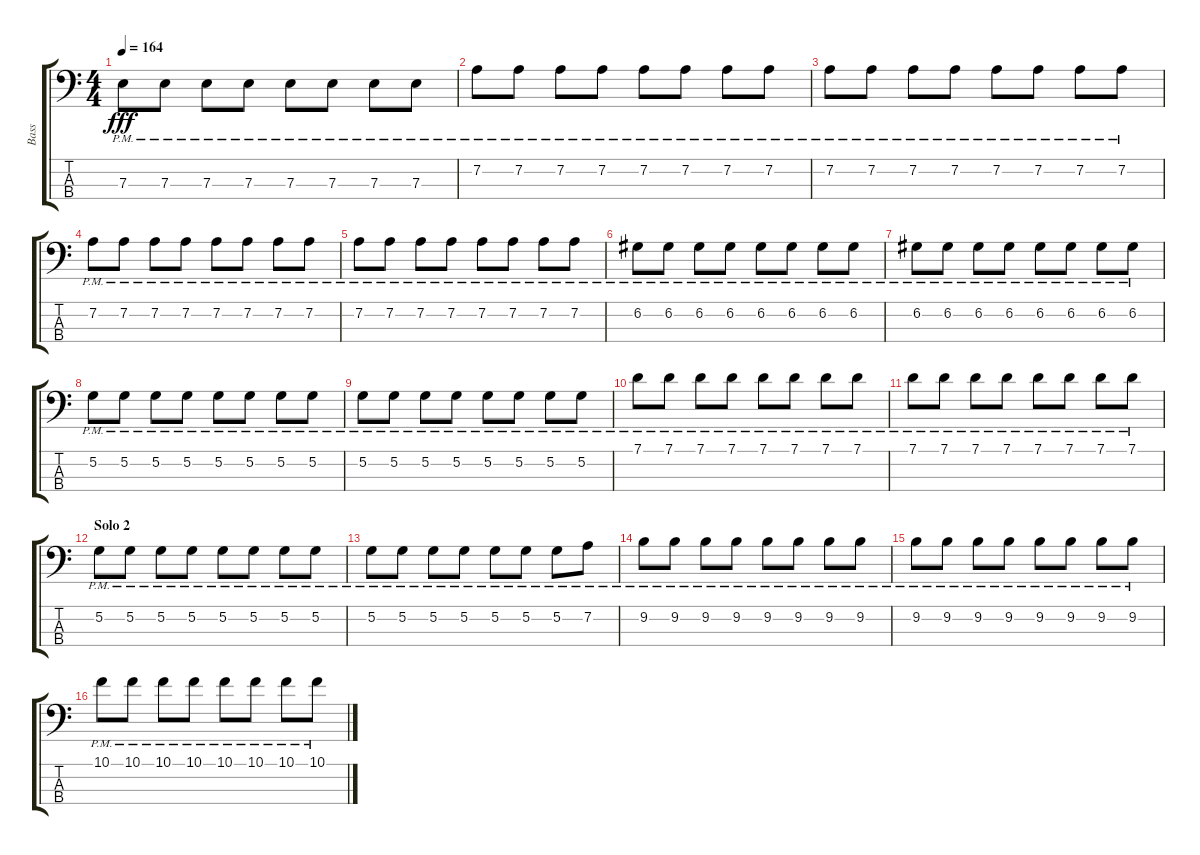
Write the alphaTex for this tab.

\track ("Bass" "Bass") {instrument fretlessbass}
\staff {score tabs}
\tuning (G2 D2 A1 E1) {hide}
\ts (4 4)
\tempo 164
\clef f4
\ks c
7.3{pm}.8{dy fff} 7.3{pm}.8 7.3{pm}.8 7.3{pm}.8 7.3{pm}.8 7.3{pm}.8 7.3{pm}.8 7.3{pm}.8 |
7.2{pm}.8 7.2{pm}.8 7.2{pm}.8 7.2{pm}.8 7.2{pm}.8 7.2{pm}.8 7.2{pm}.8 7.2{pm}.8 |
7.2{pm}.8 7.2{pm}.8 7.2{pm}.8 7.2{pm}.8 7.2{pm}.8 7.2{pm}.8 7.2{pm}.8 7.2{pm}.8 |
7.2{pm}.8 7.2{pm}.8 7.2{pm}.8 7.2{pm}.8 7.2{pm}.8 7.2{pm}.8 7.2{pm}.8 7.2{pm}.8 |
7.2{pm}.8 7.2{pm}.8 7.2{pm}.8 7.2{pm}.8 7.2{pm}.8 7.2{pm}.8 7.2{pm}.8 7.2{pm}.8 |
6.2{pm}.8 6.2{pm}.8 6.2{pm}.8 6.2{pm}.8 6.2{pm}.8 6.2{pm}.8 6.2{pm}.8 6.2{pm}.8 |
6.2{pm}.8 6.2{pm}.8 6.2{pm}.8 6.2{pm}.8 6.2{pm}.8 6.2{pm}.8 6.2{pm}.8 6.2{pm}.8 |
5.2{pm}.8 5.2{pm}.8 5.2{pm}.8 5.2{pm}.8 5.2{pm}.8 5.2{pm}.8 5.2{pm}.8 5.2{pm}.8 |
5.2{pm}.8 5.2{pm}.8 5.2{pm}.8 5.2{pm}.8 5.2{pm}.8 5.2{pm}.8 5.2{pm}.8 5.2{pm}.8 |
7.1{pm}.8 7.1{pm}.8 7.1{pm}.8 7.1{pm}.8 7.1{pm}.8 7.1{pm}.8 7.1{pm}.8 7.1{pm}.8 |
7.1{pm}.8 7.1{pm}.8 7.1{pm}.8 7.1{pm}.8 7.1{pm}.8 7.1{pm}.8 7.1{pm}.8 7.1{pm}.8 |
\section ("" "Solo 2")
5.2{pm}.8 5.2{pm}.8 5.2{pm}.8 5.2{pm}.8 5.2{pm}.8 5.2{pm}.8 5.2{pm}.8 5.2{pm}.8 |
5.2{pm}.8 5.2{pm}.8 5.2{pm}.8 5.2{pm}.8 5.2{pm}.8 5.2{pm}.8 5.2{pm}.8 7.2{pm}.8 |
9.2{pm}.8 9.2{pm}.8 9.2{pm}.8 9.2{pm}.8 9.2{pm}.8 9.2{pm}.8 9.2{pm}.8 9.2{pm}.8 |
9.2{pm}.8 9.2{pm}.8 9.2{pm}.8 9.2{pm}.8 9.2{pm}.8 9.2{pm}.8 9.2{pm}.8 9.2{pm}.8 |
10.1{pm}.8 10.1{pm}.8 10.1{pm}.8 10.1{pm}.8 10.1{pm}.8 10.1{pm}.8 10.1{pm}.8 10.1{pm}.8
